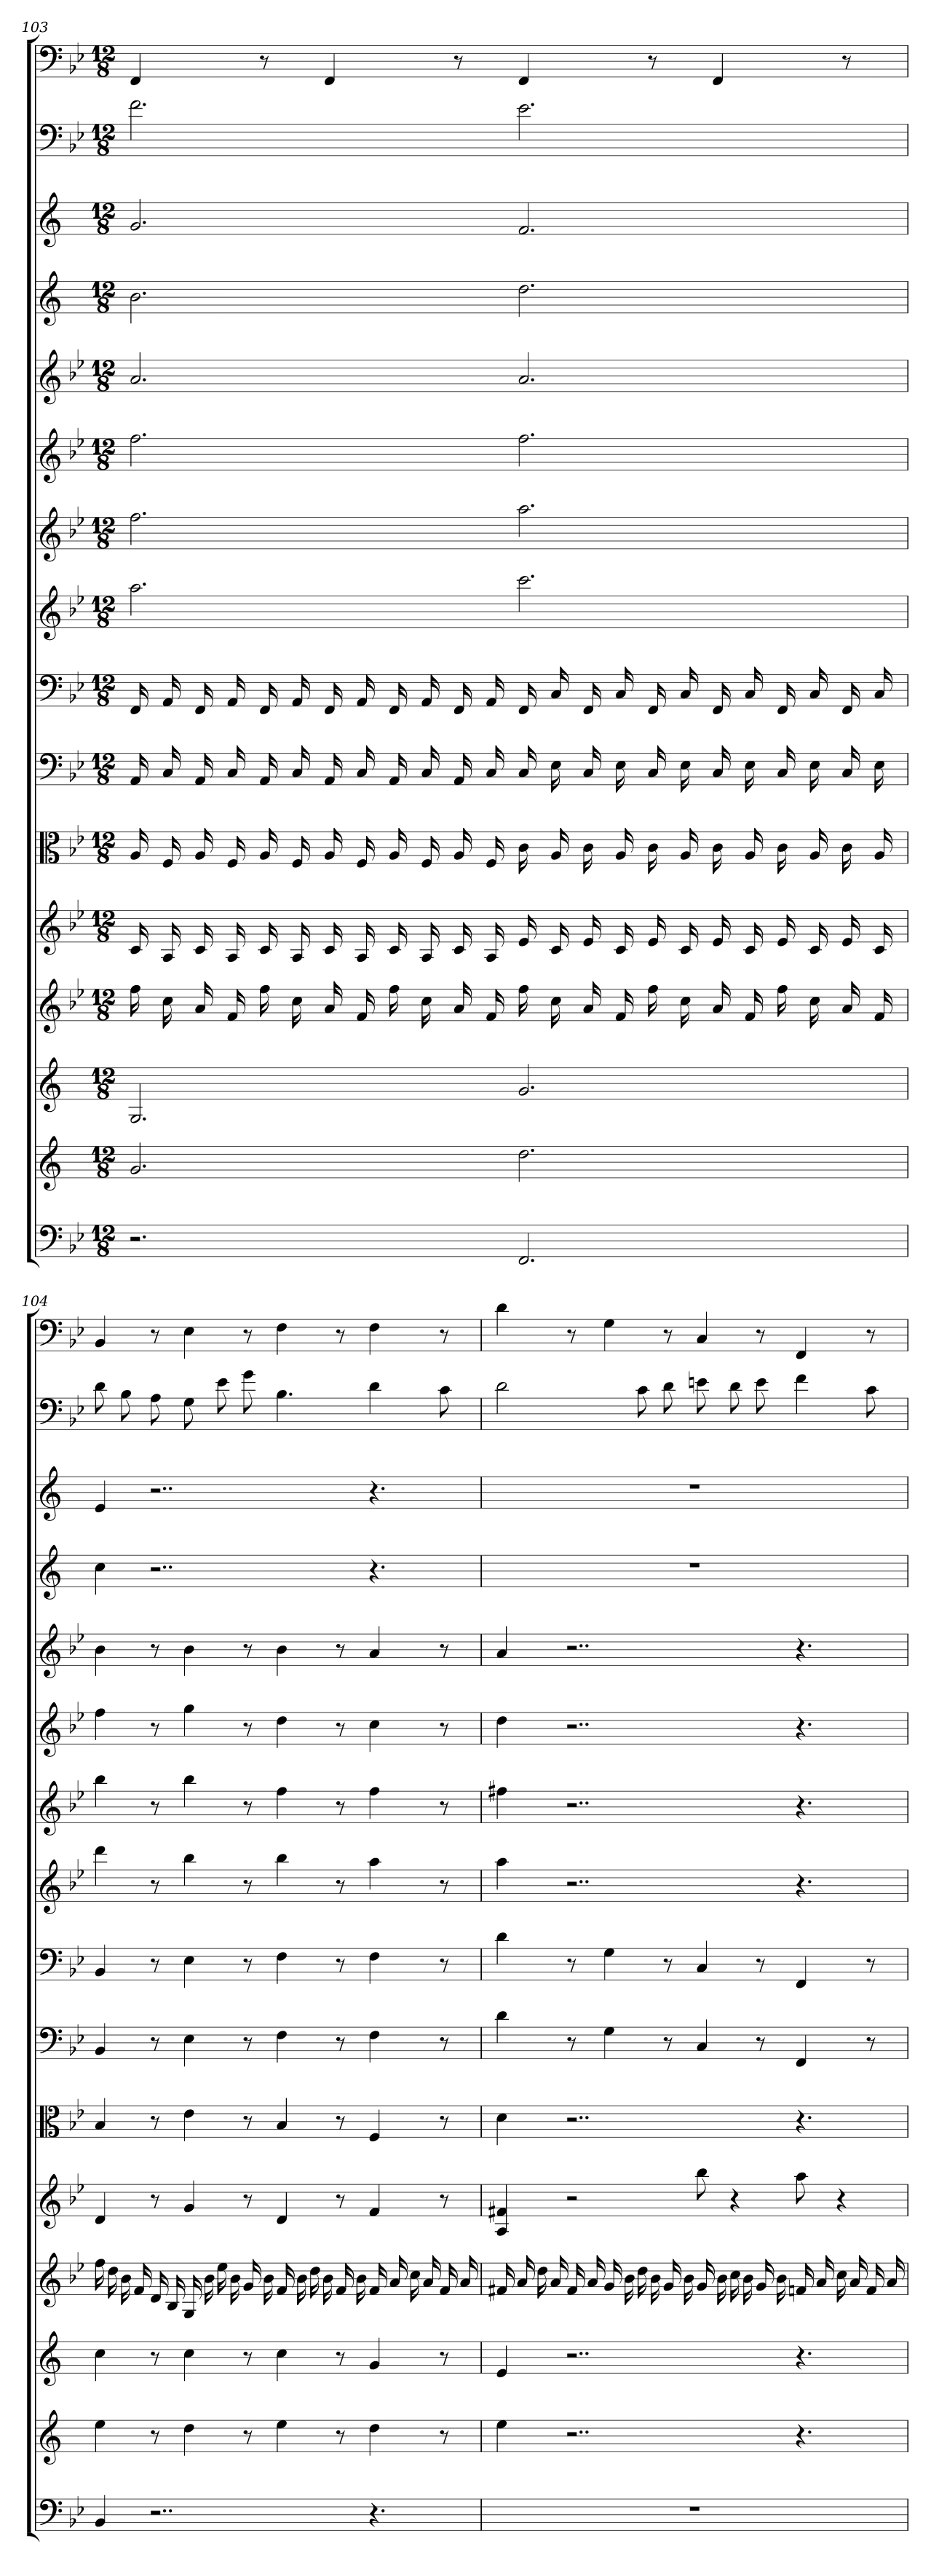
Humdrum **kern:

**kern	**kern	**kern	**kern	**kern	**kern	**kern	**kern	**kern	**kern	**kern	**kern	**kern	**kern	**kern	**kern
*part16	*part15	*part14	*part13	*part12	*part11	*part10	*part9	*part8	*part7	*part6	*part5	*part4	*part3	*part2	*part1
*staff16	*staff15	*staff14	*staff13	*staff12	*staff11	*staff10	*staff9	*staff8	*staff7	*staff6	*staff5	*staff4	*staff3	*staff2	*staff1
*clefF4	*	*	*	*	*clefC3	*clefF4	*clefF4	*	*	*	*	*	*	*clefF4	*clefF4
*k[b-e-]	*k[]	*k[]	*k[b-e-]	*k[b-e-]	*k[b-e-]	*k[b-e-]	*k[b-e-]	*k[b-e-]	*k[b-e-]	*k[b-e-]	*k[b-e-]	*k[]	*k[]	*k[b-e-]	*k[b-e-]
*B-:	*	*	*B-:	*B-:	*B-:	*B-:	*B-:	*B-:	*B-:	*B-:	*B-:	*	*	*B-:	*B-:
*M12/8	*M12/8	*M12/8	*M12/8	*M12/8	*M12/8	*M12/8	*M12/8	*M12/8	*M12/8	*M12/8	*M12/8	*M12/8	*M12/8	*M12/8	*M12/8
=103	=103	=103	=103	=103	=103	=103	=103	=103	=103	=103	=103	=103	=103	=103	=103
2.r	2.g	2.G	16ff	16c	16A	16AA	16FF	2.aa	2.ff	2.ff	2.a	2.b	2.g	2.f	4FF
.	.	.	16cc	16A	16F	16C	16AA	.	.	.	.	.	.	.	.
.	.	.	16a	16c	16A	16AA	16FF	.	.	.	.	.	.	.	.
.	.	.	16f	16A	16F	16C	16AA	.	.	.	.	.	.	.	.
.	.	.	16ff	16c	16A	16AA	16FF	.	.	.	.	.	.	.	8r
.	.	.	16cc	16A	16F	16C	16AA	.	.	.	.	.	.	.	.
.	.	.	16a	16c	16A	16AA	16FF	.	.	.	.	.	.	.	4FF
.	.	.	16f	16A	16F	16C	16AA	.	.	.	.	.	.	.	.
.	.	.	16ff	16c	16A	16AA	16FF	.	.	.	.	.	.	.	.
.	.	.	16cc	16A	16F	16C	16AA	.	.	.	.	.	.	.	.
.	.	.	16a	16c	16A	16AA	16FF	.	.	.	.	.	.	.	8r
.	.	.	16f	16A	16F	16C	16AA	.	.	.	.	.	.	.	.
2.FF	2.dd	2.g	16ff	16e-	16c	16C	16FF	2.ccc	2.aa	2.ff	2.a	2.dd	2.f	2.e-	4FF
.	.	.	16cc	16c	16A	16E-	16C	.	.	.	.	.	.	.	.
.	.	.	16a	16e-	16c	16C	16FF	.	.	.	.	.	.	.	.
.	.	.	16f	16c	16A	16E-	16C	.	.	.	.	.	.	.	.
.	.	.	16ff	16e-	16c	16C	16FF	.	.	.	.	.	.	.	8r
.	.	.	16cc	16c	16A	16E-	16C	.	.	.	.	.	.	.	.
.	.	.	16a	16e-	16c	16C	16FF	.	.	.	.	.	.	.	4FF
.	.	.	16f	16c	16A	16E-	16C	.	.	.	.	.	.	.	.
.	.	.	16ff	16e-	16c	16C	16FF	.	.	.	.	.	.	.	.
.	.	.	16cc	16c	16A	16E-	16C	.	.	.	.	.	.	.	.
.	.	.	16a	16e-	16c	16C	16FF	.	.	.	.	.	.	.	8r
.	.	.	16f	16c	16A	16E-	16C	.	.	.	.	.	.	.	.
=104	=104	=104	=104	=104	=104	=104	=104	=104	=104	=104	=104	=104	=104	=104	=104
4BB-	4ee	4cc	16ff	4d	4B-	4BB-	4BB-	4ddd	4bb-	4ff	4b-	4cc	4e	8d	4BB-
.	.	.	16dd	.	.	.	.	.	.	.	.	.	.	.	.
.	.	.	16b-	.	.	.	.	.	.	.	.	.	.	8B-	.
.	.	.	16f	.	.	.	.	.	.	.	.	.	.	.	.
2..r	8r	8r	16d	8r	8r	8r	8r	8r	8r	8r	8r	2..r	2..r	8A	8r
.	.	.	16B-	.	.	.	.	.	.	.	.	.	.	.	.
.	4dd	4cc	16G	4g	4e-	4E-	4E-	4bb-	4bb-	4gg	4b-	.	.	8G	4E-
.	.	.	16b-	.	.	.	.	.	.	.	.	.	.	.	.
.	.	.	16ee-	.	.	.	.	.	.	.	.	.	.	8e-	.
.	.	.	16b-	.	.	.	.	.	.	.	.	.	.	.	.
.	8r	8r	16g	8r	8r	8r	8r	8r	8r	8r	8r	.	.	8g	8r
.	.	.	16b-	.	.	.	.	.	.	.	.	.	.	.	.
.	4ee	4cc	16f	4d	4B-	4F	4F	4bb-	4ff	4dd	4b-	.	.	4.B-	4F
.	.	.	16b-	.	.	.	.	.	.	.	.	.	.	.	.
.	.	.	16dd	.	.	.	.	.	.	.	.	.	.	.	.
.	.	.	16b-	.	.	.	.	.	.	.	.	.	.	.	.
.	8r	8r	16f	8r	8r	8r	8r	8r	8r	8r	8r	.	.	.	8r
.	.	.	16b-	.	.	.	.	.	.	.	.	.	.	.	.
4.r	4dd	4g	16f	4f	4F	4F	4F	4aa	4ff	4cc	4a	4.r	4.r	4d	4F
.	.	.	16a	.	.	.	.	.	.	.	.	.	.	.	.
.	.	.	16cc	.	.	.	.	.	.	.	.	.	.	.	.
.	.	.	16a	.	.	.	.	.	.	.	.	.	.	.	.
.	8r	8r	16f	8r	8r	8r	8r	8r	8r	8r	8r	.	.	8c	8r
.	.	.	16a	.	.	.	.	.	.	.	.	.	.	.	.
=105	=105	=105	=105	=105	=105	=105	=105	=105	=105	=105	=105	=105	=105	=105	=105
1.r	4ee	4e	16f#X	4A 4f#X	4d	4d	4d	4aa	4ff#X	4dd	4a	1.r	1.r	2d	4d
.	.	.	16a	.	.	.	.	.	.	.	.	.	.	.	.
.	.	.	16dd	.	.	.	.	.	.	.	.	.	.	.	.
.	.	.	16a	.	.	.	.	.	.	.	.	.	.	.	.
.	2..r	2..r	16f#	2r	2..r	8r	8r	2..r	2..r	2..r	2..r	.	.	.	8r
.	.	.	16a	.	.	.	.	.	.	.	.	.	.	.	.
.	.	.	16g	.	.	4G	4G	.	.	.	.	.	.	.	4G
.	.	.	16b-	.	.	.	.	.	.	.	.	.	.	.	.
.	.	.	16dd	.	.	.	.	.	.	.	.	.	.	8c	.
.	.	.	16b-	.	.	.	.	.	.	.	.	.	.	.	.
.	.	.	16g	.	.	8r	8r	.	.	.	.	.	.	8d	8r
.	.	.	16b-	.	.	.	.	.	.	.	.	.	.	.	.
.	.	.	16g	8bb-	.	4C	4C	.	.	.	.	.	.	8en	4C
.	.	.	16b-	.	.	.	.	.	.	.	.	.	.	.	.
.	.	.	16cc	4r	.	.	.	.	.	.	.	.	.	8d	.
.	.	.	16b-	.	.	.	.	.	.	.	.	.	.	.	.
.	.	.	16g	.	.	8r	8r	.	.	.	.	.	.	8e	8r
.	.	.	16b-	.	.	.	.	.	.	.	.	.	.	.	.
.	4.r	4.r	16fn	8aa	4.r	4FF	4FF	4.r	4.r	4.r	4.r	.	.	4f	4FF
.	.	.	16a	.	.	.	.	.	.	.	.	.	.	.	.
.	.	.	16cc	4r	.	.	.	.	.	.	.	.	.	.	.
.	.	.	16a	.	.	.	.	.	.	.	.	.	.	.	.
.	.	.	16f	.	.	8r	8r	.	.	.	.	.	.	8c	8r
.	.	.	16a	.	.	.	.	.	.	.	.	.	.	.	.
=	=	=	=	=	=	=	=	=	=	=	=	=	=	=	=
*-	*-	*-	*-	*-	*-	*-	*-	*-	*-	*-	*-	*-	*-	*-	*-
